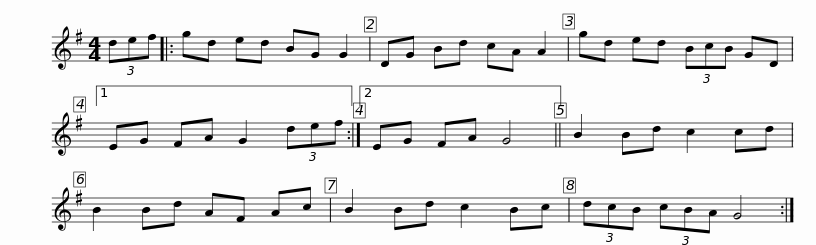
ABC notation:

X:1
L:1/8
M:4/4
I:linebreak $
K:G
V:1 treble
V:1
 (3def |: gd ed BG G2 | DG Bd cA A2 | gd ed (3BcB GD |1 EG FA G2 (3def :|2 %5
 EG FA G4 ||$ B2 Bd c2 cd | B2 Bd AF Ac | B2 Bd c2 Bc | (3dcB (3cBA G4 :| %10
